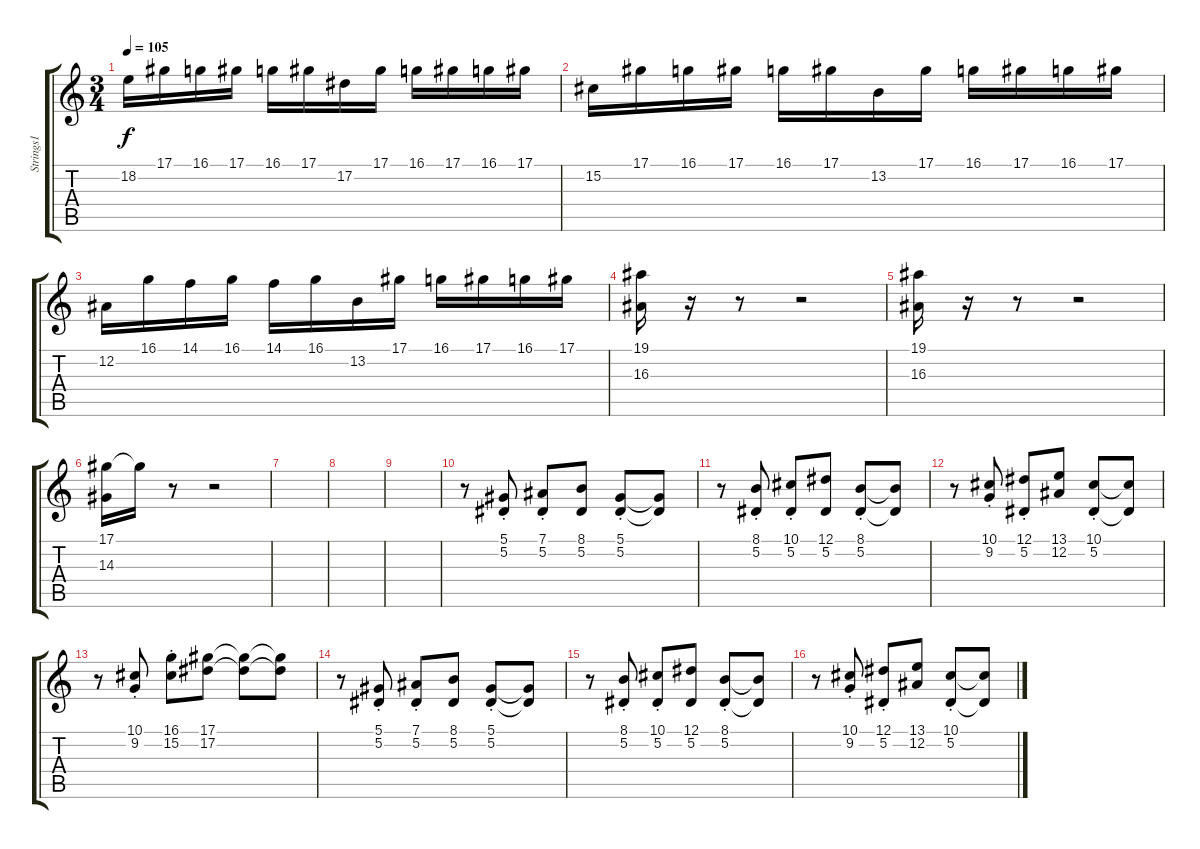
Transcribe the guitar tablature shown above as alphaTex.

\track ("Strings1" "Strings1") {instrument stringensemble2}
\staff {score tabs}
\tuning (Eb4 Bb3 Gb3 Db3 Ab2 Eb2) {hide}
\ts (3 4)
\tempo 105
\clef g2
\ks c
18.2.16{dy f} 17.1.16 16.1.16 17.1.16 16.1.16 17.1.16 17.2.16 17.1.16 16.1.16 17.1.16 16.1.16 17.1.16 |
15.2.16 17.1.16 16.1.16 17.1.16 16.1.16 17.1.16 13.2.16 17.1.16 16.1.16 17.1.16 16.1.16 17.1.16 |
12.2.16 16.1.16 14.1.16 16.1.16 14.1.16 16.1.16 13.2.16 17.1.16 16.1.16 17.1.16 16.1.16 17.1.16 |
(19.1 16.3).16 r.16 r.8 r.2 |
(19.1 16.3).16 r.16 r.8 r.2 |
(17.1 14.3).16 17.1{t}.16 r.8 r.2 |
|
|
|
r.8 (5.1{st} 5.2{st}).8 (7.1{st} 5.2{st}).8 (8.1 5.2).8 (5.1{st} 5.2{st}).8 (5.1{t} 5.2{t}).8 |
r.8 (8.1{st} 5.2{st}).8 (10.1{st} 5.2{st}).8 (12.1 5.2).8 (8.1{st} 5.2{st}).8 (8.1{t} 5.2{t}).8 |
r.8 (10.1{st} 9.2{st}).8 (12.1{st} 5.2{st}).8 (13.1 12.2).8 (10.1{st} 5.2{st}).8 (10.1{t} 5.2{t}).8 |
r.8 (10.1{st} 9.2{st}).8 (16.1{st} 15.2{st}).8 (17.1 17.2).8 (17.1{t} 17.2{t}).8 (17.1{t} 17.2{t}).8 |
r.8 (5.1{st} 5.2{st}).8 (7.1{st} 5.2{st}).8 (8.1 5.2).8 (5.1{st} 5.2{st}).8 (5.1{t} 5.2{t}).8 |
r.8 (8.1{st} 5.2{st}).8 (10.1{st} 5.2{st}).8 (12.1 5.2).8 (8.1{st} 5.2{st}).8 (8.1{t} 5.2{t}).8 |
r.8 (10.1{st} 9.2{st}).8 (12.1{st} 5.2{st}).8 (13.1 12.2).8 (10.1{st} 5.2{st}).8 (10.1{t} 5.2{t}).8
